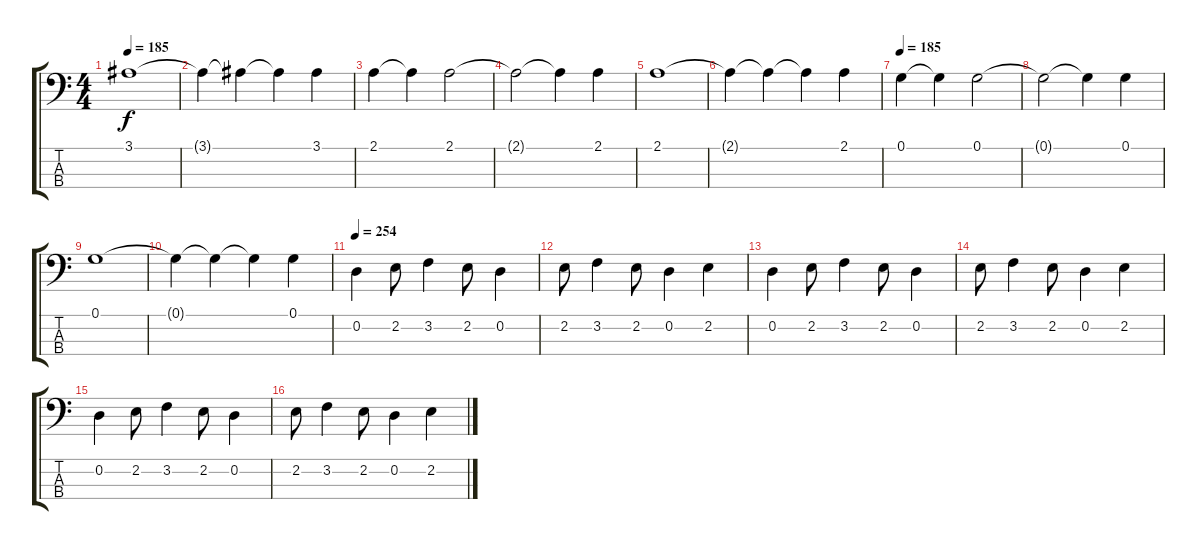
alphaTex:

\track "" {instrument electricbassfinger}
\staff {score tabs}
\tuning (G2 D2 A1 E1) {hide}
\ts (4 4)
\tempo 185
\clef f4
\ks c
3.1.1{dy f} |
3.1{t}.4 3.1{t}.4 3.1{t}.4 3.1.4 |
2.1.4 2.1{t}.4 2.1.2 |
2.1{t}.2 2.1{t}.4 2.1.4 |
2.1.1 |
2.1{t}.4 2.1{t}.4 2.1{t}.4 2.1.4 |
\tempo 185
0.1.4 0.1{t}.4 0.1.2 |
0.1{t}.2 0.1{t}.4 0.1.4 |
0.1.1 |
0.1{t}.4 0.1{t}.4 0.1{t}.4 0.1.4 |
\tempo 254
0.2.4 2.2.8 3.2.4 2.2.8 0.2.4 |
2.2.8 3.2.4 2.2.8 0.2.4 2.2.4 |
0.2.4 2.2.8 3.2.4 2.2.8 0.2.4 |
2.2.8 3.2.4 2.2.8 0.2.4 2.2.4 |
0.2.4 2.2.8 3.2.4 2.2.8 0.2.4 |
2.2.8 3.2.4 2.2.8 0.2.4 2.2.4
